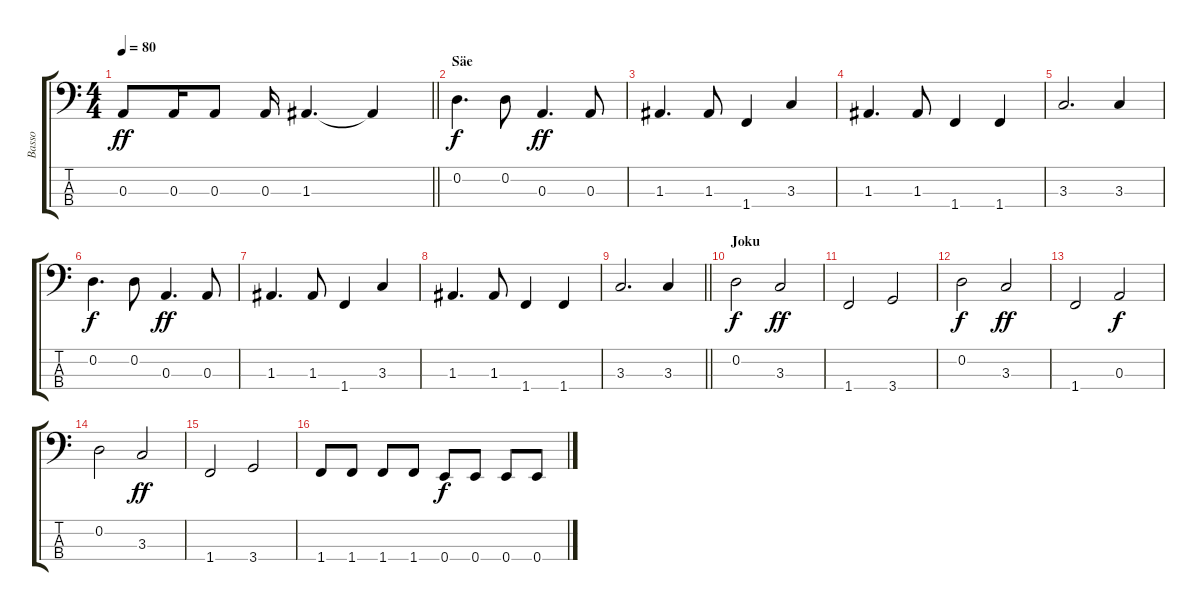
\track ("Basso" "Basso") {instrument electricbassfinger}
\staff {score tabs}
\tuning (G2 D2 A1 E1) {hide}
\ts (4 4)
\tempo 80
\clef f4
\barLineRight lightlight
\ks c
0.3.8{dy ff} 0.3.16 0.3.8 0.3.16 1.3.4{d} 1.3{t}.4 |
\section ("" "Säe")
0.2.4{d dy f} 0.2.8 0.3.4{d dy ff} 0.3.8 |
1.3.4{d} 1.3.8 1.4.4 3.3.4 |
1.3.4{d} 1.3.8 1.4.4 1.4.4 |
3.3.2{d} 3.3.4 |
0.2.4{d dy f} 0.2.8 0.3.4{d dy ff} 0.3.8 |
1.3.4{d} 1.3.8 1.4.4 3.3.4 |
1.3.4{d} 1.3.8 1.4.4 1.4.4 |
\barLineRight lightlight
3.3.2{d} 3.3.4 |
\section ("" "Joku")
0.2.2{dy f} 3.3.2{dy ff} |
1.4.2 3.4.2 |
0.2.2{dy f} 3.3.2{dy ff} |
1.4.2 0.3.2{dy f} |
0.2.2 3.3.2{dy ff} |
1.4.2 3.4.2 |
1.4.8 1.4.8 1.4.8 1.4.8 0.4.8{dy f} 0.4.8 0.4.8 0.4.8
